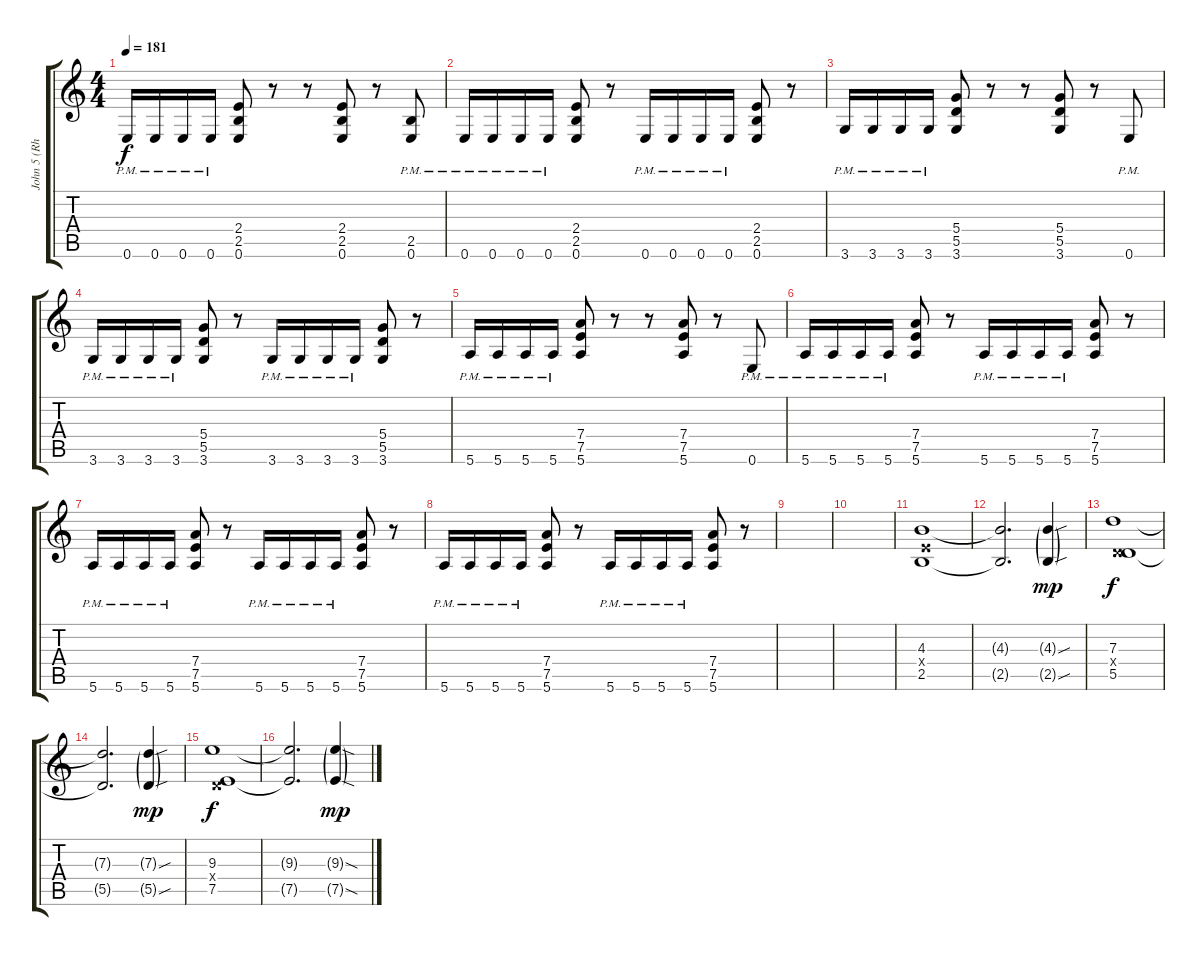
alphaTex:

\track ("John 5 (Rhythm 1)" "John 5 (Rh") {instrument overdrivenguitar}
\staff {score tabs}
\tuning (E4 B3 G3 D3 A2 E2) {hide}
\ts (4 4)
\tempo 181
\clef g2
\ks c
0.6{pm}.16{dy f} 0.6{pm}.16 0.6{pm}.16 0.6{pm}.16 (2.4 2.5 0.6).8 r.8 r.8 (2.4 2.5 0.6).8 r.8 (2.5{pm} 0.6{pm}).8 |
0.6{pm}.16 0.6{pm}.16 0.6{pm}.16 0.6{pm}.16 (2.4 2.5 0.6).8 r.8 0.6{pm}.16 0.6{pm}.16 0.6{pm}.16 0.6{pm}.16 (2.4 2.5 0.6).8 r.8 |
3.6{pm}.16 3.6{pm}.16 3.6{pm}.16 3.6{pm}.16 (5.4 5.5 3.6).8 r.8 r.8 (5.4 5.5 3.6).8 r.8 0.6{pm}.8 |
3.6{pm}.16 3.6{pm}.16 3.6{pm}.16 3.6{pm}.16 (5.4 5.5 3.6).8 r.8 3.6{pm}.16 3.6{pm}.16 3.6{pm}.16 3.6{pm}.16 (5.4 5.5 3.6).8 r.8 |
5.6{pm}.16 5.6{pm}.16 5.6{pm}.16 5.6{pm}.16 (7.4 7.5 5.6).8 r.8 r.8 (7.4 7.5 5.6).8 r.8 0.6{pm}.8 |
5.6{pm}.16 5.6{pm}.16 5.6{pm}.16 5.6{pm}.16 (7.4 7.5 5.6).8 r.8 5.6{pm}.16 5.6{pm}.16 5.6{pm}.16 5.6{pm}.16 (7.4 7.5 5.6).8 r.8 |
5.6{pm}.16 5.6{pm}.16 5.6{pm}.16 5.6{pm}.16 (7.4 7.5 5.6).8 r.8 5.6{pm}.16 5.6{pm}.16 5.6{pm}.16 5.6{pm}.16 (7.4 7.5 5.6).8 r.8 |
5.6{pm}.16 5.6{pm}.16 5.6{pm}.16 5.6{pm}.16 (7.4 7.5 5.6).8 r.8 5.6{pm}.16 5.6{pm}.16 5.6{pm}.16 5.6{pm}.16 (7.4 7.5 5.6).8 r.8 |
|
|
(4.3 2.4{x} 2.5).1 |
(4.3{t} 2.5{t}).2{d} (4.3{sou g} 2.5{sou g}).4{dy mp} |
(7.3 0.4{x} 5.5).1{dy f} |
(7.3{t} 5.5{t}).2{d} (7.3{sou g} 5.5{sou g}).4{dy mp} |
(9.3 0.4{x} 7.5).1{dy f} |
(9.3{t} 7.5{t}).2{d} (9.3{sod g} 7.5{sod g}).4{dy mp}
